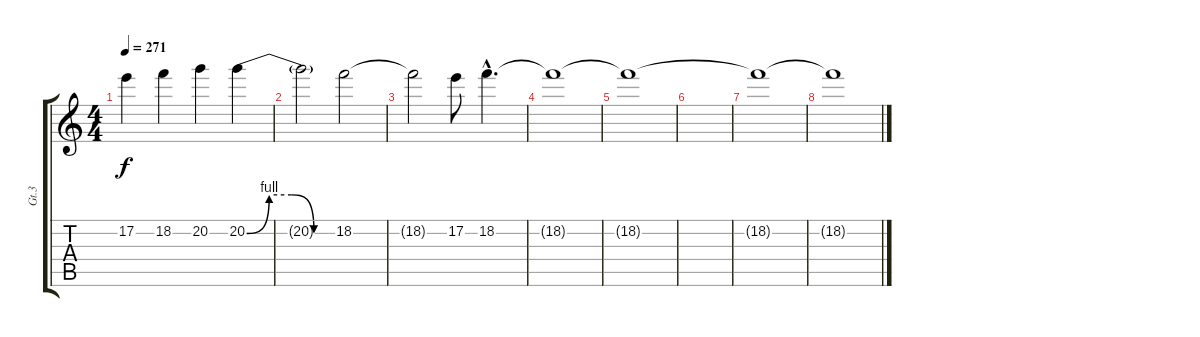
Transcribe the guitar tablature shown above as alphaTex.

\track ("Gt.3" "Gt.3") {instrument distortionguitar}
\staff {score tabs}
\tuning (E4 B3 G3 D3 A2 E2) {hide}
\ts (4 4)
\tempo 271
\clef g2
\ks c
17.2{t}.4{dy f} 18.2.4 20.2.4 20.2{be (custom 0 0 15 4 30 4 45 0 60 0)}.4 |
20.2{t}.2 18.2.2 |
18.2{t}.2 17.2.8 18.2{hac}.4{d} |
18.2{t}.1 |
18.2{t}.1 |
|
18.2{t}.1 |
18.2{t}.1
